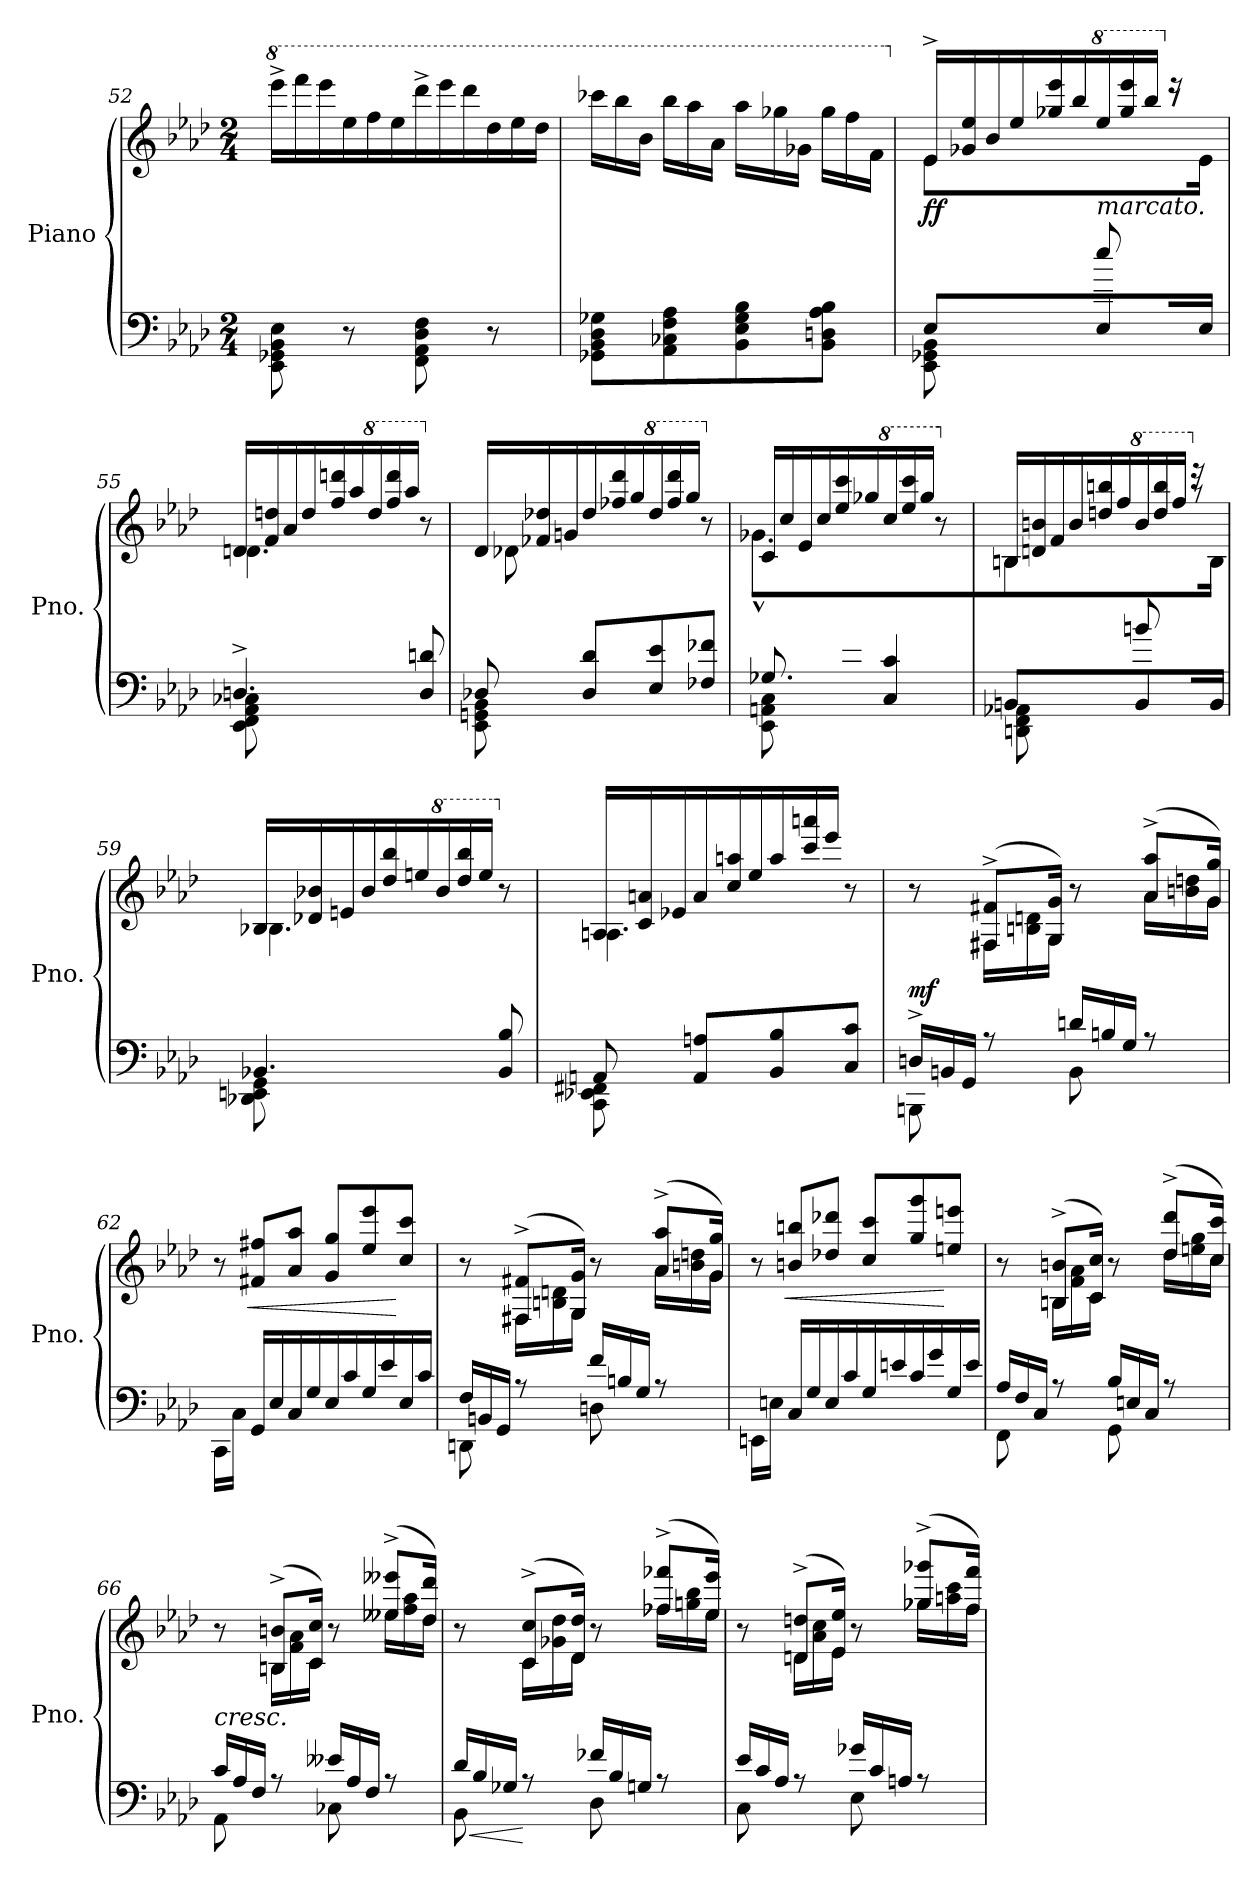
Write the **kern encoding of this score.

**kern	**kern	**dynam
*part1	*part1	*part1
*staff2	*staff1	*staff1/2
*I"Piano	*	*
*I'Pno.	*	*
!!LO:PB:g=z
*clefF4	*clefG2	*
*k[b-e-a-d-]	*k[b-e-a-d-]	*
*M2/4	*M2/4	*
*	*8va	*
*	*Xtuplet	*
=52	=52	=52
8EE-\ 8GG-X\ 8BB-\ 8E-\	24eeee-^\LL	.
.	24ffff\	.
.	24eeee-\	.
8r	24eee-\	.
.	24fff\	.
.	24eee-\	.
8FF\ 8AA-\ 8D-\ 8F\	24dddd-^\	.
.	24eeee-\	.
.	24dddd-\	.
8r	24ddd-\	.
.	24eee-\	.
.	24ddd-\JJ	.
=53	=53	=53
8GG-X\ 8BB-\ 8D-\ 8G-X\L	24cccc-X\LL	.
.	24bbb-\	.
.	24bb-\JJ	.
8AA-\ 8C-X\ 8F\ 8A-\	24bbb-\LL	.
.	24aaa-\	.
.	24aa-\JJ	.
8BB-\ 8E-\ 8G-\ 8B-\	24aaa-\LL	.
.	24ggg-X\	.
.	24gg-X\JJ	.
8BB-\ 8Dn\ 8A-\ 8B-\J	24ggg-\LL	.
.	24fff\	.
.	24ff\JJ	.
=54	=54	=54
*^	*	*
*	*^	*	*
*	*	*	*X8va	*
*	*	*	*^	*
!	!	!	!	!	!LO:DY:b
4ryy	4E-/	8EE-\ 8GG-X\ 8BB-\	24e-^/LL	4e-\	ff
.	.	.	24g-X/ 24ee-/	.	.
.	.	.	24b-/	.	.
.	.	4.ryy	24ee-/	.	.
.	.	.	24gg-X/ 24eee-/	.	.
.	.	.	24bb-/	.	.
*	*	*	*8va	*	*
!LO:TX:a:i:t=marcato.	!	!	!	!	!
8ee-/L	8E-/L	.	24eee-/	8ryy	.
.	.	.	24ggg-/ 24eeee-/	.	.
.	.	.	24bbb-/JJ	.	.
*	*	*	*X8va	*	*
8ryy	16ryy	.	8r	16reee	.
.	16E-/JJ	.	.	16e-\JJ	.
*	*v	*v	*	*	*
!!LO:LB:g=z	!!
=55	=55	=55	=55	=55
4.Dn^/	8EE-\ 8FF\ 8AA-\ 8C-X\	24dn/LL	4.d\	.
.	.	24f/ 24ddn/	.	.
.	.	24a-/	.	.
.	4.ryy	24dd/	.	.
.	.	24ff/ 24dddn/	.	.
.	.	24aa-/	.	.
*	*	*8va	*	*
.	.	24ddd/	.	.
.	.	24fff/ 24dddd/	.	.
.	.	24aaa-/JJ	.	.
*	*	*X8va	*	*
8D/ 8dn/	.	8r	8ryy	.
=56	=56	=56	=56	=56
8D-X/	8EE-\ 8GGn\ 8BB-\	24d-/LL	8d-X\	.
.	.	24f-X/ 24dd-X/	.	.
.	.	24gn/	.	.
8D-/ 8d-/L	4.ryy	24dd-/	4.ryy	.
.	.	24ff-X/ 24ddd-/	.	.
.	.	24gg/	.	.
*	*	*8va	*	*
8E-/ 8e-/	.	24ddd-/	.	.
.	.	24fff-/ 24dddd-/	.	.
.	.	24ggg/JJ	.	.
*	*	*X8va	*	*
8F-X/ 8f-X/J	.	8r	.	.
=57	=57	=57	=57	=57
*	*^	*	*	*
8.ryy	8.G-X/	8EE-\ 8AAn\ 8C\	24c/LL	8.g-X^^\L	.
.	.	.	24cc/	.	.
.	.	.	24e-/	.	.
.	.	4.ryy	24cc/	.	.
.	.	.	24ee-/ 24ccc/	.	.
16E-/ 16e-/Jk	4ryy	.	.	4ryy	.
.	.	.	24gg-X/	.	.
*	*	*	*8va	*	*
4C/ 4c/	.	.	24ccc/	.	.
.	.	.	24eee-/ 24cccc/	.	.
.	.	.	24ggg-/JJ	.	.
*	*	*	*X8va	*	*
.	.	.	8r	.	.
.	16ryy	.	.	16ryy	.
!!LO:LB:g=z	!!
=58	=58	=58	=58	=58	=58
4ryy	4BBn/	8DDn\ 8FF\ 8AA-X\	24Bn/LL	4B\	.
.	.	.	24dn/ 24bn/	.	.
.	.	.	24f/	.	.
.	.	4.ryy	24b/	.	.
.	.	.	24ddn/ 24bbn/	.	.
.	.	.	24ff/	.	.
*	*	*	*8va	*	*
8bn/L	8BB/L	.	24bb/	8ryy	.
.	.	.	24ddd/ 24bbb/	.	.
.	.	.	24fff/JJ	.	.
*	*	*	*X8va	*	*
8ryy	16ryy	.	8r	16reee	.
.	16BB/JJ	.	.	16B\JJ	.
*	*v	*v	*	*	*
=59	=59	=59	=59	=59
4.BB-X/	8DD-X\ 8EEn\ 8GG\	24B-X/LL	4.B-\	.
.	.	24d-X/ 24b-X/	.	.
.	.	24en/	.	.
.	4.ryy	24b-/	.	.
.	.	24dd-/ 24bb-/	.	.
.	.	24een/	.	.
*	*	*8va	*	*
.	.	24bb-/	.	.
.	.	24ddd-/ 24bbb-/	.	.
.	.	24eee/JJ	.	.
*	*	*X8va	*	*
8BB-/ 8B-/	.	8r	8ryy	.
=60	=60	=60	=60	=60
8AAn/	8CC\ 8EE-X\ 8FF#X\	24An/LL	4.A\	.
.	.	24c/ 24an/	.	.
.	.	24e-X/	.	.
8AA/ 8An/L	4.ryy	24a/	.	.
.	.	24cc/ 24aan/	.	.
.	.	24ee-/	.	.
8BB-/ 8B-/	.	24aa/	.	.
.	.	24ccc/ 24aaan/	.	.
.	.	24eee-/JJ	.	.
8C/ 8c/J	.	8r	8ryy	.
!!LO:LB:g=z	!!
=61	=61	=61	=61	=61
*Xtuplet	*	*	*	*
!	!	!	!	!LO:DY:a=2
24Dn^/LL	8BBBn\	8r	8ryy	mf
24BBn/	.	.	.	.
24GG/JJ	.	.	.	.
8ryy	8rA	(>12F#X/^ 12f#X/^L	24F#\LL	.
.	.	.	24Bn\ 24dn\	.
.	.	24G/ 24g/Jk)	24G\JJ	.
24dn/LL	8BB\	8r	8ryy	.
24Bn/	.	.	.	.
24G/JJ	.	.	.	.
8ryy	8rA	(>12a-/^ 12aa-/^L	24a-\LL	.
.	.	.	24bn\ 24ddn\	.
.	.	24g/ 24gg/Jk)	24g\JJ	.
*v	*v	*	*	*
*	*v	*v	*
=62	=62	=62
24CC\LL	12r	.
24C\JJ	.	.
!	!	!LO:HP:b
24GG/LL	12f#X/ 12ff#X/L	<
24E-/	.	.
24C/	12a-/ 12aa-/J	.
24G/	.	.
24E-/	12g/ 12gg/L	.
24c/	.	.
24G/	12ee-/ 12eee-/	.
24e-/	.	.
24E-/	12cc/ 12ccc/J	[
24c/JJ	.	.
=63	=63	=63
*^	*^	*
24F/LL	8DDn\	8r	8ryy	.
24BBn/	.	.	.	.
24GG/JJ	.	.	.	.
8ryy	8rA	(>12F#X/^ 12f#X/^L	24F#\LL	.
.	.	.	24Bn\ 24dn\	.
.	.	24G/ 24g/Jk)	24G\JJ	.
24f/LL	8Dn\	8r	8ryy	.
24Bn/	.	.	.	.
24G/JJ	.	.	.	.
8ryy	8rA	(>12a-/^ 12aa-/^L	24a-\LL	.
.	.	.	24bn\ 24ddn\	.
.	.	24g/ 24gg/Jk)	24g\JJ	.
*v	*v	*	*	*
*	*v	*v	*
!!LO:LB:g=z
=64	=64	=64
24EEn\LL	12r	.
24En\JJ	.	.
!	!	!LO:HP:b
24C/LL	12bn/ 12bbn/L	<
24G/	.	.
24E/	12dd-X/ 12ddd-X/J	.
24c/	.	.
24G/	12cc/ 12ccc/L	.
24en/	.	.
24c/	12gg/ 12ggg/	.
24g/	.	.
24G/	12een/ 12eeen/J	[
24e/JJ	.	.
=65	=65	=65
*^	*^	*
24A-/LL	8FF\	8r	8ryy	.
24F/	.	.	.	.
24C/JJ	.	.	.	.
8ryy	8rA	(>12Bn/^ 12bn/^L	24B\LL	.
.	.	.	24f\ 24a-\	.
.	.	24c/ 24cc/Jk)	24c\JJ	.
24B-/LL	8GG\	8r	8ryy	.
24En/	.	.	.	.
24C/JJ	.	.	.	.
8ryy	8rA	(>12dd-/^ 12ddd-/^L	24dd-\LL	.
.	.	.	24een\ 24gg\	.
.	.	24cc/ 24ccc/Jk)	24cc\JJ	.
=66	=66	=66	=66	=66
!	!	!	!	!LO:HP:b
24c/LL	8AA-\	8r	8ryy	<
24A-/	.	.	.	.
24F/JJ	.	.	.	.
8ryy	8rA	(>12Bn/^ 12bn/^L	24B\LL	.
.	.	.	24f\ 24a-\	.
.	.	24c/ 24cc/Jk)	24c\JJ	.
24e--X/LL	8C-X\	8r	8ryy	.
24A-/	.	.	.	.
24F/JJ	.	.	.	.
8ryy	8rA	(>12ee--X/^ 12eee--X/^L	24ee--\LL	.
.	.	.	24ff\ 24aa-\	.
.	.	24dd-/ 24ddd-/Jk)	24dd-\JJ	.
!!LO:LB:g=z	!!
=67	=67	=67	=67	=67
24d-/LL	8BB-\	8r	8ryy	.
!	!	!	!	!LO:HP:b=2
24B-/	.	.	.	<
24G-X/JJ	.	.	.	.
8ryy	8rA	(>12c/^ 12cc/^L	24c\LL	[
.	.	.	24g-X\ 24dd-\	.
.	.	24d-/ 24dd-/Jk)	24d-\JJ	.
24f-X/LL	8D-\	8r	8ryy	[
24B-/	.	.	.	.
24Gn/JJ	.	.	.	.
8ryy	8rA	(>12ff-X/^ 12fff-X/^L	24ff-\LL	.
.	.	.	24ggn\ 24bb-\	.
.	.	24ee-/ 24eee-/Jk)	24ee-\JJ	.
=68	=68	=68	=68	=68
24e-/LL	8C\	8r	8ryy	.
24c/	.	.	.	.
24A-/JJ	.	.	.	.
8ryy	8rA	(>12dn/^ 12ddn/^L	24d\LL	.
.	.	.	24a-\ 24cc\	.
.	.	24e-/ 24ee-/Jk)	24e-\JJ	.
24g-X/LL	8E-\	8r	8ryy	.
24c/	.	.	.	.
24An/JJ	.	.	.	.
8ryy	8rA	(>12gg-X/^ 12ggg-X/^L	24gg-\LL	.
.	.	.	24aan\ 24ccc\	.
.	.	24ff/ 24fff/Jk)	24ff\JJ	.
*v	*v	*	*	*
*	*v	*v	*
=	=	=
*-	*-	*-
